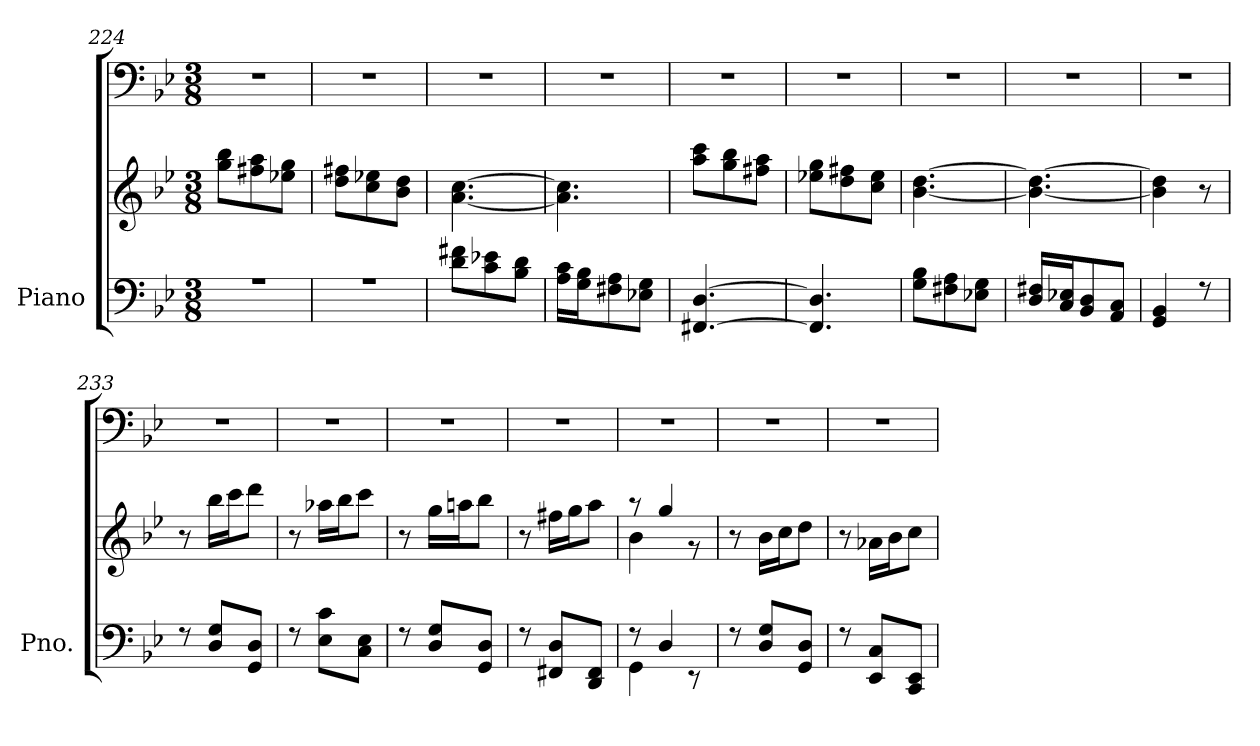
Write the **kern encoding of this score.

**kern	**kern	**kern
*part1	*part1	*part1
*staff3	*staff2	*staff1
*I"Piano	*	*
*I'Pno.	*	*
*clefF4	*clefG2	*clefF4
*k[b-e-]	*k[b-e-]	*k[b-e-]
*M3/8	*M3/8	*M3/8
=224	=224	=224
*^	*	*
4.r	4.ryy	8gg\ 8bb-\L	4.r
.	.	8ff#X\ 8aa\	.
.	.	8ee-X\ 8gg\J	.
=225	=225	=225	=225
4.r	4.ryy	8dd\ 8ff#X\L	4.r
.	.	8cc\ 8ee-X\	.
.	.	8b-\ 8dd\J	.
=226	=226	=226	=226
8d\ 8f#X\L	4.ryy	[4.a\ [4.cc\	4.r
8c\ 8e-X\	.	.	.
8B-\ 8d\J	.	.	.
=227	=227	=227	=227
16A\ 16c\LL	4.ryy	4.a\] 4.cc\]	4.r
16G\ 16B-\J	.	.	.
8F#X\ 8A\	.	.	.
8E-X\ 8G\J	.	.	.
=228	=228	=228	=228
[4.FF#X/ [4.D/	4.ryy	8aa\ 8ccc\L	4.r
.	.	8gg\ 8bb-\	.
.	.	8ff#X\ 8aa\J	.
=229	=229	=229	=229
4.FF#/] 4.D/]	4.ryy	8ee-X\ 8gg\L	4.r
.	.	8dd\ 8ff#X\	.
.	.	8cc\ 8ee-\J	.
=230	=230	=230	=230
8G\ 8B-\L	4.ryy	[4.b-\ [4.dd\	4.r
8F#X\ 8A\	.	.	.
8E-X\ 8G\J	.	.	.
=231	=231	=231	=231
16D/ 16F#X/LL	4.ryy	4.b-\_ 4.dd\_	4.r
16C/ 16E-X/J	.	.	.
8BB-/ 8D/	.	.	.
8AA/ 8C/J	.	.	.
=232	=232	=232	=232
4GG/ 4BB-/	4.ryy	4b-\] 4dd\]	4.r
8r	.	8r	.
!!LO:LB:g=z
=233	=233	=233	=233
8r	4.ryy	8r	4.r
8D/ 8G/L	.	16bb-\LL	.
.	.	16ccc\J	.
8GG/ 8D/J	.	8ddd\J	.
!!LO:LB:g=z
=234	=234	=234	=234
8r	4.ryy	8r	4.r
8E-\ 8c\L	.	16aa-X\LL	.
.	.	16bb-\J	.
8C\ 8E-\J	.	8ccc\J	.
=235	=235	=235	=235
8r	4.ryy	8r	4.r
8D/ 8G/L	.	16gg\LL	.
.	.	16aani\J	.
8GG/ 8D/J	.	8bb-\J	.
=236	=236	=236	=236
8r	4.ryy	8r	4.r
8FF#X/ 8D/L	.	16ff#X\LL	.
.	.	16gg\J	.
8DD/ 8FF#/J	.	8aa\J	.
=237	=237	=237	=237
*	*	*^	*
8r	4GG\	8r	4b-\	4.r
4D/	.	4gg/	.	.
.	8r	.	8r	.
*	*	*v	*v	*
=238	=238	=238	=238
8r	4.ryy	8r	4.r
8D/ 8G/L	.	16b-\LL	.
.	.	16cc\J	.
8GG/ 8D/J	.	8dd\J	.
=239	=239	=239	=239
8r	4.ryy	8r	4.r
8EE-/ 8C/L	.	16a-X\LL	.
.	.	16b-\J	.
8CC/ 8EE-/J	.	8cc\J	.
*v	*v	*	*
=	=	=
*-	*-	*-
